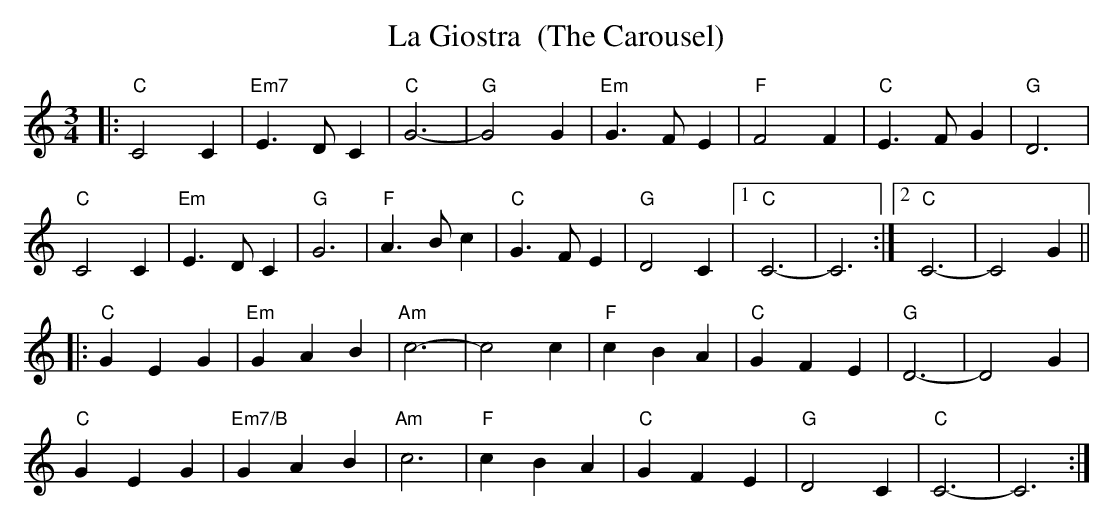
X:1
T:La Giostra  (The Carousel)
L:1/4
M:3/4
K:C
V:1
|: "C" C2 C | "Em7" E3/2 D/ C | "C" G3- | "G" G2 G |  "Em" G3/2 F/ E | "F" F2 F | "C" E3/2 F/ G | "G" D3 |
"C" C2 C | "Em" E3/2 D/ C | "G" G3 | "F" A3/2 B/ c |  "C" G3/2 F/ E | "G" D2 C |1 "C" C3- | C3 :|2  "C" C3- | C2 G ||
|:"C" G E G | "Em" G A B |  "Am" c3- | c2 c | "F" c B A | "C" G F E |  "G" D3- | D2 G |
"C" G E G | "Em7/B" G A B |  "Am" c3 | "F" c B A | "C" G F E | "G" D2 C |  "C" C3- | C3 :|
